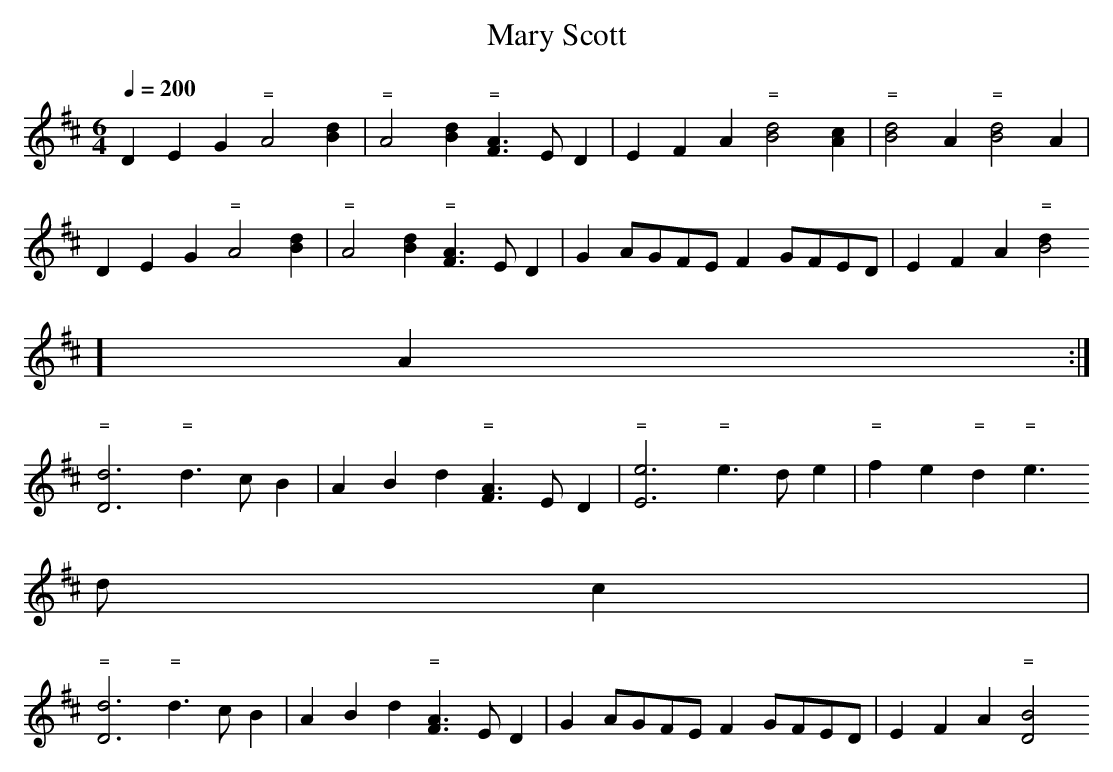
X:1
T:Mary Scott
M:6/4
L:1/4
Q:200
K:Amix
DEG "="A2[Bd]|"="A2[Bd] "="[F3/2A3/2]E/D|\
EFA "="[B2d2][Ac]|"="[B2d2]A "="[B2d2]A|
DEG "="A2[Bd]|"="A2[Bd] "="[F3/2A3/2]E/D|GA/G/F/E/ FG/F/E/D/|EFA "="[B2d
2]A:|
"="[d3D3] "="d>cB|ABd "="[F3/2A3/2]E/D|"="[e3E3] "="e>de|"="fe"="d "="e>
dc|
"="[d3D3] "="d>cB|ABd "="[F3/2A3/2]E/D|GA/G/F/E/ FG/F/E/D/|EFA "="[B2D2]
